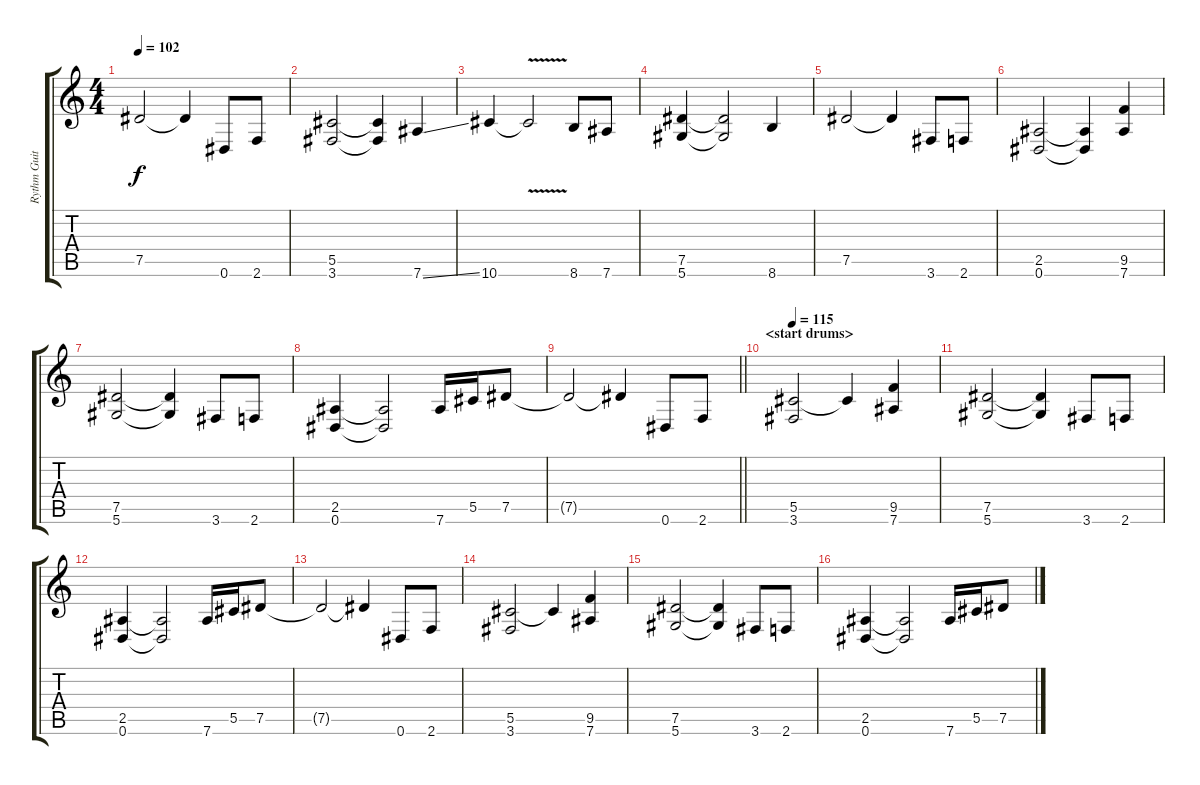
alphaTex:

\track ("Rythm Guitar" "Rythm Guit") {instrument distortionguitar}
\staff {score tabs}
\tuning (Eb4 Bb3 Gb3 Db3 Ab2 Eb2) {hide}
\ts (4 4)
\tempo 102
\clef g2
\ks c
7.5{t}.2{dy f} 7.5{t}.4 0.6.8 2.6.8 |
(5.5 3.6).2 (5.5{t} 3.6{t}).4 7.6{ss}.4 |
10.6.4 10.6{v t}.2 8.6.8 7.6.8 |
(7.5 5.6).4 (7.5{t} 5.6{t}).2 8.6.4 |
7.5.2 7.5{t}.4 3.6.8 2.6.8 |
(2.5 0.6).2 (2.5{t} 0.6{t}).4 (9.5 7.6).4 |
(7.5 5.6).2 (7.5{t} 5.6{t}).4 3.6.8 2.6.8 |
(2.5 0.6).4 (2.5{t} 0.6{t}).2 7.6.16 5.5.16 7.5.8 |
\barLineRight lightlight
7.5{t}.2 7.5{t}.4 0.6.8 2.6.8 |
\section ("" "<start drums>")
\tempo 115
(5.5 3.6).2 5.5{t}.4 (9.5 7.6).4 |
(7.5 5.6).2 (7.5{t} 5.6{t}).4 3.6.8 2.6.8 |
(2.5 0.6).4 (2.5{t} 0.6{t}).2 7.6.16 5.5.16 7.5.8 |
7.5{t}.2 7.5{t}.4 0.6.8 2.6.8 |
(5.5 3.6).2 5.5{t}.4 (9.5 7.6).4 |
(7.5 5.6).2 (7.5{t} 5.6{t}).4 3.6.8 2.6.8 |
(2.5 0.6).4 (2.5{t} 0.6{t}).2 7.6.16 5.5.16 7.5.8
